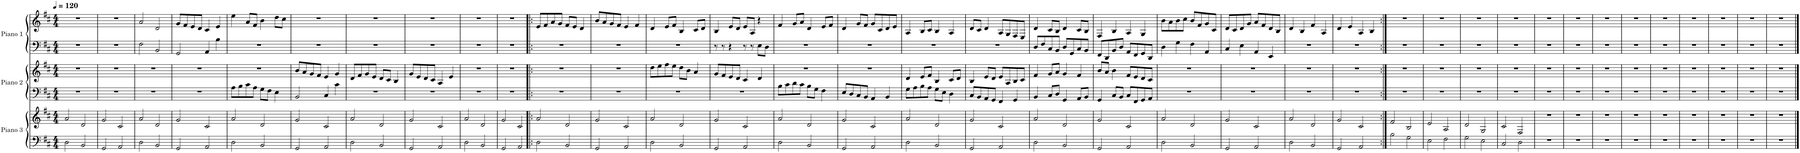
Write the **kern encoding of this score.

**kern	**kern	**kern	**kern	**kern	**kern
*part3	*part3	*part2	*part2	*part1	*part1
*staff6	*staff5	*staff4	*staff3	*staff2	*staff1
*I"Piano 3	*	*I"Piano 2	*	*I"Piano 1	*
*I'Pno. 3	*	*I'Pno. 2	*	*I'Pno. 1	*
*clefF4	*clefG2	*clefF4	*clefG2	*clefF4	*clefG2
*k[f#c#]	*k[f#c#]	*k[f#c#]	*k[f#c#]	*k[f#c#]	*k[f#c#]
*M4/4	*M4/4	*M4/4	*M4/4	*M4/4	*M4/4
*MM120	*MM120	*MM120	*MM120	*MM120	*MM120
=1	=1	=1	=1	=1	=1
2D\	2a/	1r	1r	1r	1r
2BB/	2d/	.	.	.	.
=2	=2	=2	=2	=2	=2
2GG/	2g/	1r	1r	1r	1r
2AA/	2c#/	.	.	.	.
=3	=3	=3	=3	=3	=3
2D\	2a/	1r	1r	2F#\	2a/
2BB/	2d/	.	.	2BB/	2d/
=4	=4	=4	=4	=4	=4
2GG/	2g/	1r	1r	2GG/	8g/L
.	.	.	.	.	8f#/
.	.	.	.	.	8e/
.	.	.	.	.	8d/J
2AA/	2c#/	.	.	4AA/	4c#/
.	.	.	.	4B\	4e/
=5	=5	=5	=5	=5	=5
2D\	2a/	8A\L	1r	1r	4ee\
.	.	8B\	.	.	.
.	.	8c#\	.	.	8a/L
.	.	8A\J	.	.	8f#/J
2BB/	2d/	8G\L	.	.	4b\
.	.	8F#\J	.	.	.
.	.	4E\	.	.	8dd\L
.	.	.	.	.	8cc#\J
=6	=6	=6	=6	=6	=6
2GG/	2g/	2BB/	8b/L	1r	1r
.	.	.	8a/	.	.
.	.	.	8g/	.	.
.	.	.	8f#/J	.	.
2AA/	2c#/	4C#/	4e/	.	.
.	.	4c#\	4g/	.	.
=7	=7	=7	=7	=7	=7
2D\	2a/	1r	8d/L	1r	1r
.	.	.	8f#/	.	.
.	.	.	8g/	.	.
.	.	.	8e/J	.	.
2BB/	2d/	.	8d/L	.	.
.	.	.	8c#/J	.	.
.	.	.	4B/	.	.
=8	=8	=8	=8	=8	=8
2GG/	2g/	1r	8g/L	1r	1r
.	.	.	8e/	.	.
.	.	.	8d/	.	.
.	.	.	8c#/J	.	.
2AA/	2c#/	.	4A/	.	.
.	.	.	4e/	.	.
=9	=9	=9	=9	=9	=9
2D\	2a/	1r	1r	1r	1r
2BB/	2d/	.	.	.	.
=10	=10	=10	=10	=10	=10
2GG/	2g/	1r	1r	1r	1r
2AA/	2c#/	.	.	.	.
=11!|:	=11!|:	=11!|:	=11!|:	=11!|:	=11!|:
2D\	2a/	1r	1r	1r	8e/L
.	.	.	.	.	8f#/
.	.	.	.	.	8a/
.	.	.	.	.	8g/J
2BB/	2d/	.	.	.	8f#/L
.	.	.	.	.	8e/J
.	.	.	.	.	4d/
=12	=12	=12	=12	=12	=12
2GG/	2g/	1r	1r	1r	8b/L
.	.	.	.	.	8a/
.	.	.	.	.	8g/
.	.	.	.	.	8f#/J
2AA/	2c#/	.	.	.	4e/
.	.	.	.	.	4f#/
=13	=13	=13	=13	=13	=13
2D\	2a/	1r	8dd\L	1r	4d/
.	.	.	8ee\	.	.
.	.	.	8ff#\	.	8e/L
.	.	.	8ee\J	.	8f#/J
2BB/	2d/	.	8dd\L	.	4B/
.	.	.	8b\J	.	.
.	.	.	4a/	.	8c#/L
.	.	.	.	.	8d/J
=14	=14	=14	=14	=14	=14
2GG/	2g/	1r	8g/L	8r	4B/
.	.	.	8f#/	8r	.
.	.	.	8e/	4r	8e/L
.	.	.	8d/J	.	8d/J
2AA/	2c#/	.	4c#/	8r	8e/L
.	.	.	.	8r	8A/J
.	.	.	4d/	8E\L	4r
.	.	.	.	8D\J	.
=15	=15	=15	=15	=15	=15
2D\	2a/	8B\L	1r	1r	4f#/
.	.	8c#\	.	.	.
.	.	8d\	.	.	8g/L
.	.	8c#\J	.	.	8a/J
2BB/	2d/	8B\L	.	.	4d/
.	.	8G\J	.	.	.
.	.	4F#\	.	.	8e/L
.	.	.	.	.	8f#/J
=16	=16	=16	=16	=16	=16
2GG/	2g/	8E/L	1r	1r	4d/
.	.	8D/	.	.	.
.	.	8C#/	.	.	8g/L
.	.	8BB/J	.	.	8f#/J
2AA/	2c#/	4AA/	.	.	8g/L
.	.	.	.	.	8c#/
.	.	4BB/	.	.	8d/
.	.	.	.	.	8e/J
=17	=17	=17	=17	=17	=17
2D\	2a/	8G\L	4d/	1r	4A/
.	.	8A\	.	.	.
.	.	8B\	8e/L	.	8B/L
.	.	8A\J	8f#/J	.	8c#/J
2BB/	2d/	8G\L	4B/	.	4B/
.	.	8E\J	.	.	.
.	.	4D\	8c#/L	.	4A/
.	.	.	8d/J	.	.
=18	=18	=18	=18	=18	=18
2GG/	2g/	8C#/L	4B/	1r	8d/L
.	.	8BB/	.	.	8c#/J
.	.	8AA/	8e/L	.	4d/
.	.	8GG/J	8d/J	.	.
2AA/	2c#/	4FF#/	8e/L	.	8A/L
.	.	.	8A/	.	8G/
.	.	4GG/	8B/	.	8F#/
.	.	.	8c#/J	.	8E/J
=19	=19	=19	=19	=19	=19
2D\	2a/	4BB/	4f#/	8D/L	4d/
.	.	.	.	8F#/	.
.	.	8C#/L	8g/L	8C#/	8c#/L
.	.	8D/J	8a/J	8BB/J	8B/J
2BB/	2d/	4GG/	4g/	8D/L	4d/
.	.	.	.	8GG/	.
.	.	8AA/L	4f#/	8C#/	8c#/L
.	.	8BB/J	.	8BB/J	8B/J
=20	=20	=20	=20	=20	=20
2GG/	2g/	4GG/	8b/L	8FF#/L	4F#/
.	.	.	8a/J	8DD/	.
.	.	8C#/L	4b\	8BB/	4B/
.	.	8BB/J	.	8D/J	.
2AA/	2c#/	8C#/L	8f#/L	8AA/L	4A/
.	.	8FF#/	8e/	8FF#/	.
.	.	8GG/	8d/	8GG/	4G/
.	.	8AA/J	8c#/J	8DD/J	.
=21	=21	=21	=21	=21	=21
2D\	2a/	1r	1r	4D\	8b\L
.	.	.	.	.	8a\
.	.	.	.	4G\	8b\
.	.	.	.	.	8cc#\J
2BB/	2d/	.	.	4F#\	8b/L
.	.	.	.	.	8f#/
.	.	.	.	4AA/	8g/
.	.	.	.	.	8c#/J
=22	=22	=22	=22	=22	=22
2GG/	2g/	1r	1r	4C#/	8d/L
.	.	.	.	.	8c#/
.	.	.	.	4E\	8d/
.	.	.	.	.	8g/J
2AA/	2c#/	.	.	4AA/	8a/L
.	.	.	.	.	8f#/
.	.	.	.	4EE/	8d/
.	.	.	.	.	8B/J
=23	=23	=23	=23	=23	=23
2D\	2a/	1r	1r	1r	4d/
.	.	.	.	.	4B/
2BB/	2d/	.	.	.	4f#/
.	.	.	.	.	4A/
=24	=24	=24	=24	=24	=24
2GG/	2g/	1r	1r	1r	4d/
.	.	.	.	.	4e/
2AA/	2c#/	.	.	.	4A/
.	.	.	.	.	4B/
=25:|!	=25:|!	=25:|!	=25:|!	=25:|!	=25:|!
2B\	2f#/	1r	1r	1r	1r
2G\	2B/	.	.	.	.
=26	=26	=26	=26	=26	=26
2E\	2e/	1r	1r	1r	1r
2F#\	2A/	.	.	.	.
=27	=27	=27	=27	=27	=27
2G\	2d/	1r	1r	1r	1r
2E\	2G/	.	.	.	.
=28	=28	=28	=28	=28	=28
2C#/	2c#/	1r	1r	1r	1r
2D\	2F#/	.	.	.	.
=29	=29	=29	=29	=29	=29
1r	1r	1r	1r	1r	1r
=30	=30	=30	=30	=30	=30
1r	1r	1r	1r	1r	1r
=31	=31	=31	=31	=31	=31
1r	1r	1r	1r	1r	1r
=32	=32	=32	=32	=32	=32
1r	1r	1r	1r	1r	1r
=33	=33	=33	=33	=33	=33
1r	1r	1r	1r	1r	1r
=34	=34	=34	=34	=34	=34
1r	1r	1r	1r	1r	1r
=35	=35	=35	=35	=35	=35
1r	1r	1r	1r	1r	1r
=36	=36	=36	=36	=36	=36
1r	1r	1r	1r	1r	1r
=37	=37	=37	=37	=37	=37
1r	1r	1r	1r	1r	1r
==	==	==	==	==	==
*-	*-	*-	*-	*-	*-
